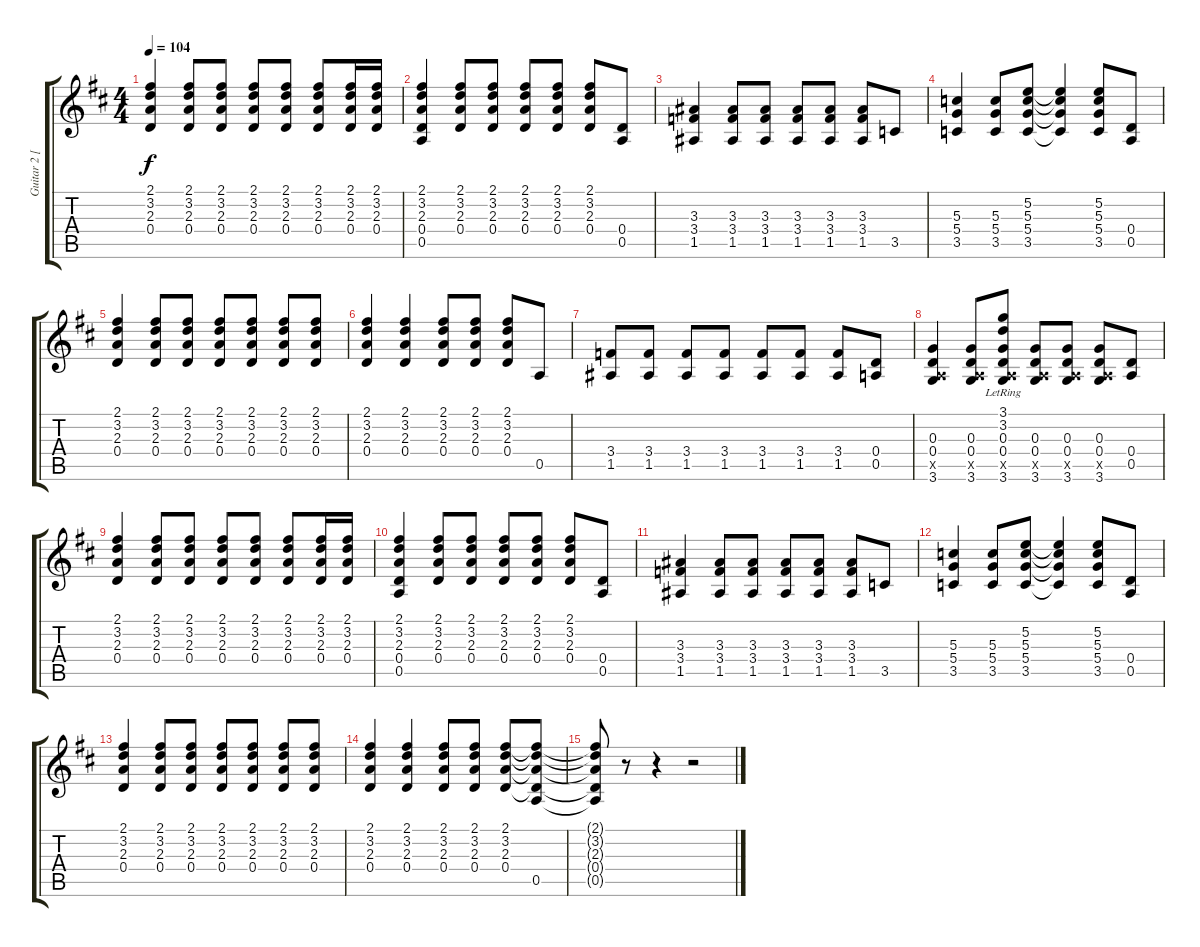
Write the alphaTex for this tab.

\track ("Guitar 2 [Dave]" "Guitar 2 [") {instrument distortionguitar}
\staff {score tabs}
\tuning (E4 B3 G3 D3 A2 E2) {hide}
\ts (4 4)
\tempo 104
\clef g2
\ks d
(2.1 3.2 2.3 0.4).4{dy f} (2.1 3.2 2.3 0.4).8 (2.1 3.2 2.3 0.4).8 (2.1 3.2 2.3 0.4).8 (2.1 3.2 2.3 0.4).8 (2.1 3.2 2.3 0.4).8 (2.1 3.2 2.3 0.4).16 (2.1 3.2 2.3 0.4).16 |
(2.1 3.2 2.3 0.4 0.5).4 (2.1 3.2 2.3 0.4).8 (2.1 3.2 2.3 0.4).8 (2.1 3.2 2.3 0.4).8 (2.1 3.2 2.3 0.4).8 (2.1 3.2 2.3 0.4).8 (0.4 0.5).8 |
(3.3 3.4 1.5).4 (3.3 3.4 1.5).8 (3.3 3.4 1.5).8 (3.3 3.4 1.5).8 (3.3 3.4 1.5).8 (3.3 3.4 1.5).8 3.5.8 |
(5.3 5.4 3.5).4 (5.3 5.4 3.5).8 (5.2 5.3 5.4 3.5).8 (5.2{t} 5.3{t} 5.4{t} 3.5{t}).4 (5.2 5.3 5.4 3.5).8 (0.4 0.5).8 |
(2.1 3.2 2.3 0.4).4 (2.1 3.2 2.3 0.4).8 (2.1 3.2 2.3 0.4).8 (2.1 3.2 2.3 0.4).8 (2.1 3.2 2.3 0.4).8 (2.1 3.2 2.3 0.4).8 (2.1 3.2 2.3 0.4).8 |
(2.1 3.2 2.3 0.4).4 (2.1 3.2 2.3 0.4).4 (2.1 3.2 2.3 0.4).8 (2.1 3.2 2.3 0.4).8 (2.1 3.2 2.3 0.4).8 0.5.8 |
(3.4 1.5).8 (3.4 1.5).8 (3.4 1.5).8 (3.4 1.5).8 (3.4 1.5).8 (3.4 1.5).8 (3.4 1.5).8 (0.4 0.5).8 |
(0.3 0.4 0.5{x} 3.6).4 (0.3 0.4 0.5{x} 3.6).8 (3.1{lr} 3.2{lr} 0.3{lr} 0.4{lr} 0.5{x} 3.6{lr}).8 (0.3 0.4 0.5{x} 3.6).8 (0.3 0.4 0.5{x} 3.6).8 (0.3 0.4 0.5{x} 3.6).8 (0.4 0.5).8 |
(2.1 3.2 2.3 0.4).4 (2.1 3.2 2.3 0.4).8 (2.1 3.2 2.3 0.4).8 (2.1 3.2 2.3 0.4).8 (2.1 3.2 2.3 0.4).8 (2.1 3.2 2.3 0.4).8 (2.1 3.2 2.3 0.4).16 (2.1 3.2 2.3 0.4).16 |
(2.1 3.2 2.3 0.4 0.5).4 (2.1 3.2 2.3 0.4).8 (2.1 3.2 2.3 0.4).8 (2.1 3.2 2.3 0.4).8 (2.1 3.2 2.3 0.4).8 (2.1 3.2 2.3 0.4).8 (0.4 0.5).8 |
(3.3 3.4 1.5).4 (3.3 3.4 1.5).8 (3.3 3.4 1.5).8 (3.3 3.4 1.5).8 (3.3 3.4 1.5).8 (3.3 3.4 1.5).8 3.5.8 |
(5.3 5.4 3.5).4 (5.3 5.4 3.5).8 (5.2 5.3 5.4 3.5).8 (5.2{t} 5.3{t} 5.4{t} 3.5{t}).4 (5.2 5.3 5.4 3.5).8 (0.4 0.5).8 |
(2.1 3.2 2.3 0.4).4 (2.1 3.2 2.3 0.4).8 (2.1 3.2 2.3 0.4).8 (2.1 3.2 2.3 0.4).8 (2.1 3.2 2.3 0.4).8 (2.1 3.2 2.3 0.4).8 (2.1 3.2 2.3 0.4).8 |
(2.1 3.2 2.3 0.4).4 (2.1 3.2 2.3 0.4).4 (2.1 3.2 2.3 0.4).8 (2.1 3.2 2.3 0.4).8 (2.1 3.2 2.3 0.4).8 (2.1{t} 3.2{t} 2.3{t} 0.4{t} 0.5).8{volume 0} |
(2.1{t} 3.2{t} 2.3{t} 0.4{t} 0.5{t}).8 r.8 r.4 r.2
